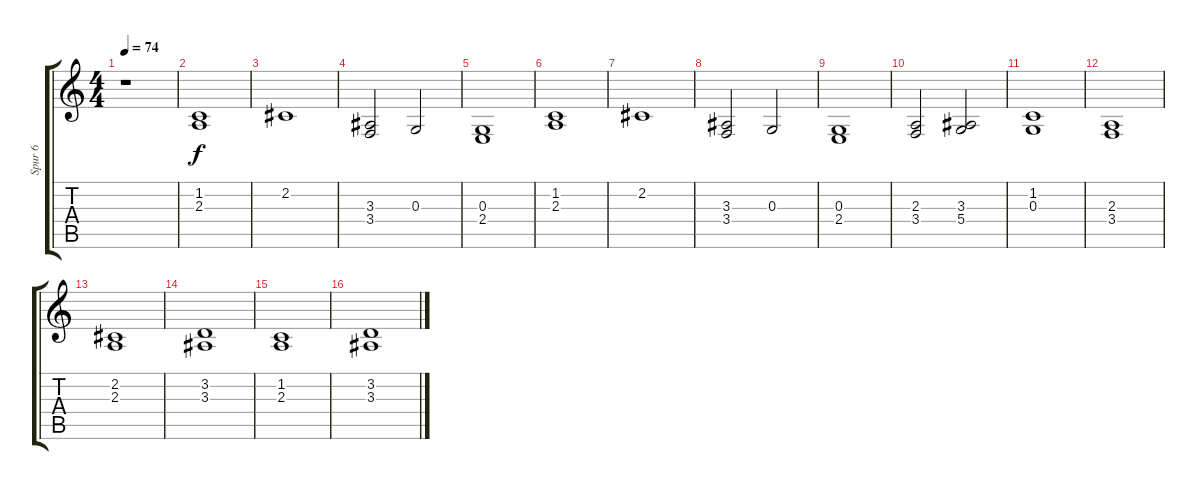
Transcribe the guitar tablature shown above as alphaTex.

\track ("Spur 6" "Spur 6") {instrument trumpet}
\staff {score tabs}
\tuning (E4 B3 G3 D3 A2 E2) {hide}
\ts (4 4)
\tempo 74
\clef g2
\ks c
r.1{dy f instrument trumpet} |
(1.2 2.3).1{volume 6} |
2.2.1 |
(3.3 3.4).2 0.3.2 |
(0.3 2.4).1 |
(1.2 2.3).1 |
2.2.1 |
(3.3 3.4).2 0.3.2 |
(0.3 2.4).1 |
(2.3 3.4).2 (3.3 5.4).2 |
(1.2 0.3).1 |
(2.3 3.4).1 |
(2.2 2.3).1 |
(3.2 3.3).1 |
(1.2 2.3).1 |
(3.2 3.3).1
